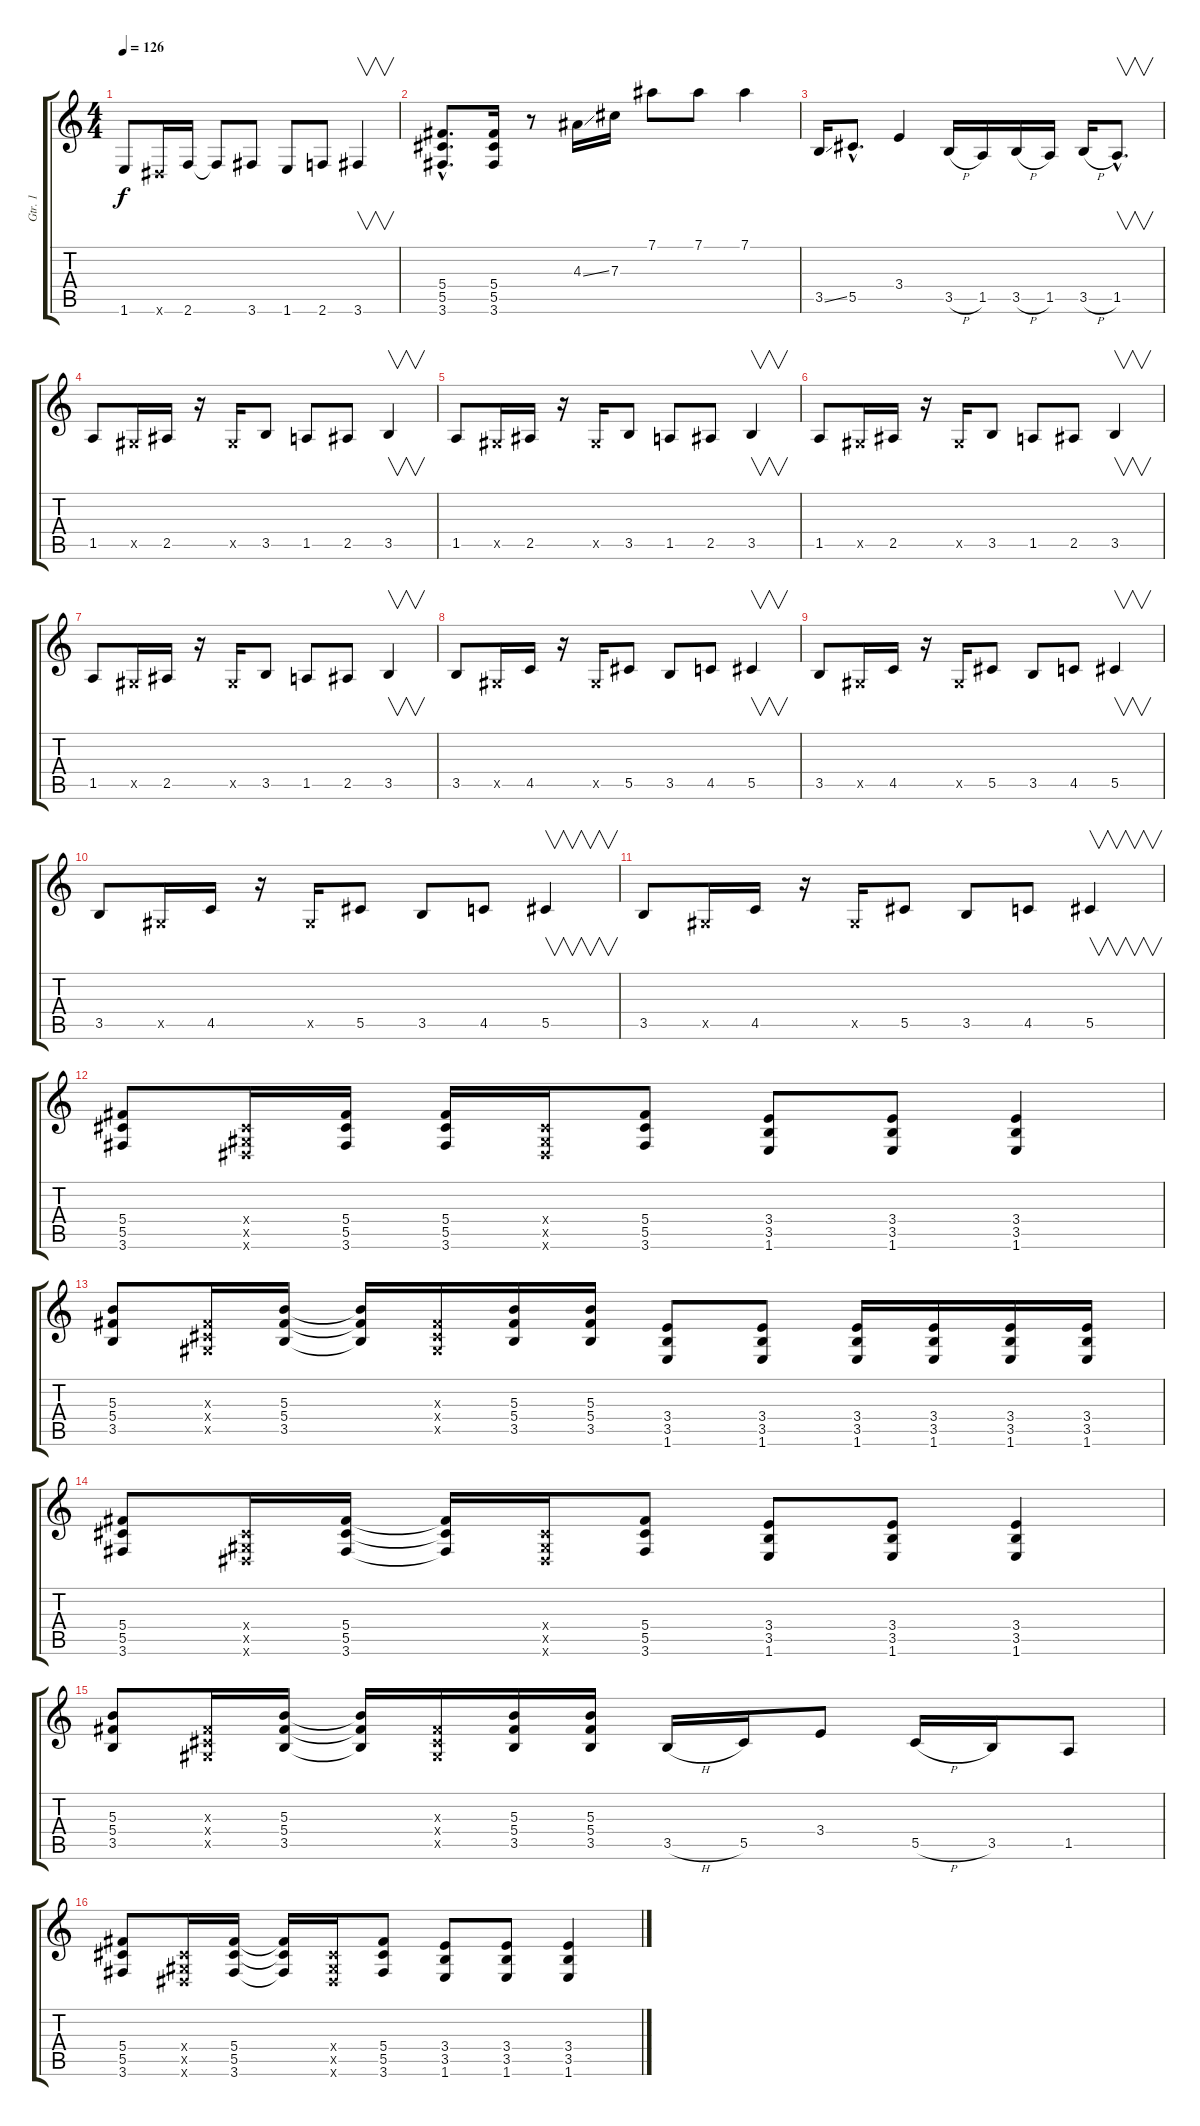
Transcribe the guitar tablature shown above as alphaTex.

\track ("Gtr. 1" "Gtr. 1") {instrument distortionguitar}
\staff {score tabs}
\tuning (Eb4 Bb3 Gb3 Db3 Ab2 Eb2) {hide}
\ts (4 4)
\tempo 126
\clef g2
\ks c
1.6.8{dy f} 0.6{x}.16 2.6.16 2.6{t}.8 3.6.8 1.6.8 2.6.8 3.6.4{v} |
(5.4{hac} 5.5{hac} 3.6{hac}).8{d} (5.4 5.5 3.6).16 r.8 4.3{ss}.16 7.3.16 7.1.8 7.1.8 7.1.4 |
3.5{ss}.16 5.5{hac}.8{d} 3.4.4 3.5{h}.16 1.5.16 3.5{h}.16 1.5.16 3.5{h}.16 1.5{hac}.8{v d} |
1.5.8 0.5{x}.16 2.5.16 r.16 0.5{x}.16 3.5.8 1.5.8 2.5.8 3.5.4{v} |
1.5.8 0.5{x}.16 2.5.16 r.16 0.5{x}.16 3.5.8 1.5.8 2.5.8 3.5.4{v} |
1.5.8 0.5{x}.16 2.5.16 r.16 0.5{x}.16 3.5.8 1.5.8 2.5.8 3.5.4{v} |
1.5.8 0.5{x}.16 2.5.16 r.16 0.5{x}.16 3.5.8 1.5.8 2.5.8 3.5.4{v} |
3.5.8 0.5{x}.16 4.5.16 r.16 0.5{x}.16 5.5.8 3.5.8 4.5.8 5.5.4{v} |
3.5.8 0.5{x}.16 4.5.16 r.16 0.5{x}.16 5.5.8 3.5.8 4.5.8 5.5.4{v} |
3.5.8 0.5{x}.16 4.5.16 r.16 0.5{x}.16 5.5.8 3.5.8 4.5.8 5.5.4{v} |
3.5.8 0.5{x}.16 4.5.16 r.16 0.5{x}.16 5.5.8 3.5.8 4.5.8 5.5.4{v} |
(5.4 5.5 3.6).8 (0.4{x} 0.5{x} 0.6{x}).16 (5.4 5.5 3.6).16 (5.4 5.5 3.6).16 (0.4{x} 0.5{x} 0.6{x}).16 (5.4 5.5 3.6).8 (3.4 3.5 1.6).8 (3.4 3.5 1.6).8 (3.4 3.5 1.6).4 |
(5.3 5.4 3.5).8 (0.3{x} 0.4{x} 0.5{x}).16 (5.3 5.4 3.5).16 (5.3{t} 5.4{t} 3.5{t}).16 (0.3{x} 0.4{x} 0.5{x}).16 (5.3 5.4 3.5).16 (5.3 5.4 3.5).16 (3.4 3.5 1.6).8 (3.4 3.5 1.6).8 (3.4 3.5 1.6).16 (3.4 3.5 1.6).16 (3.4 3.5 1.6).16 (3.4 3.5 1.6).16 |
(5.4 5.5 3.6).8 (0.4{x} 0.5{x} 0.6{x}).16 (5.4 5.5 3.6).16 (5.4{t} 5.5{t} 3.6{t}).16 (0.4{x} 0.5{x} 0.6{x}).16 (5.4 5.5 3.6).8 (3.4 3.5 1.6).8 (3.4 3.5 1.6).8 (3.4 3.5 1.6).4 |
(5.3 5.4 3.5).8 (0.3{x} 0.4{x} 0.5{x}).16 (5.3 5.4 3.5).16 (5.3{t} 5.4{t} 3.5{t}).16 (0.3{x} 0.4{x} 0.5{x}).16 (5.3 5.4 3.5).16 (5.3 5.4 3.5).16 3.5{h}.16 5.5.16 3.4.8 5.5{h}.16 3.5.16 1.5.8 |
(5.4 5.5 3.6).8 (0.4{x} 0.5{x} 0.6{x}).16 (5.4 5.5 3.6).16 (5.4{t} 5.5{t} 3.6{t}).16 (0.4{x} 0.5{x} 0.6{x}).16 (5.4 5.5 3.6).8 (3.4 3.5 1.6).8 (3.4 3.5 1.6).8 (3.4 3.5 1.6).4
